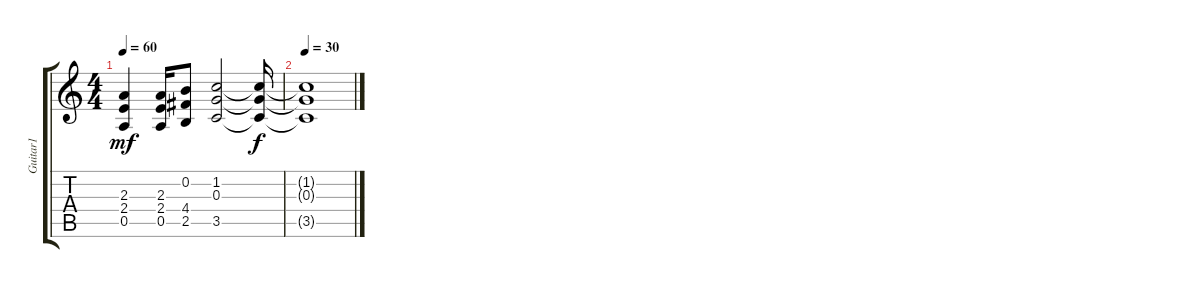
\track ("Guitar1" "Guitar1") {instrument distortionguitar}
\staff {score tabs}
\tuning (E4 B3 G3 D3 A2 E2) {hide}
\ts (4 4)
\tempo 60
\clef g2
\ks c
(2.3 2.4 0.5).4{dy mf} (2.3 2.4 0.5).16 (0.2 4.4 2.5).8 (1.2 0.3 3.5).2 (1.2{t} 0.3{t} 3.5{t}).16{dy f} |
\tempo 30
(1.2{t} 0.3{t} 3.5{t}).1
